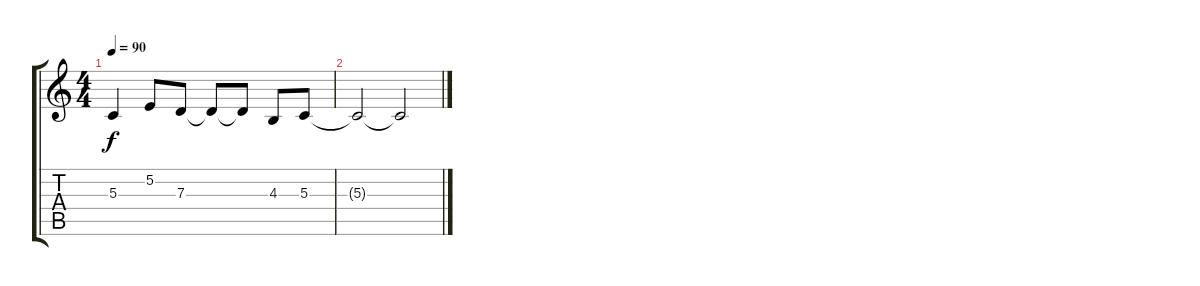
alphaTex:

\track "" {instrument pad1newage}
\staff {score tabs}
\tuning (E4 B3 G3 D3 A2 E2) {hide}
\ts (4 4)
\tempo 90
\clef g2
\ks c
5.3.4{dy f} 5.2.8 7.3.8 7.3{t}.8 7.3{t}.8 4.3.8 5.3.8 |
5.3{t}.2 5.3{t}.2
